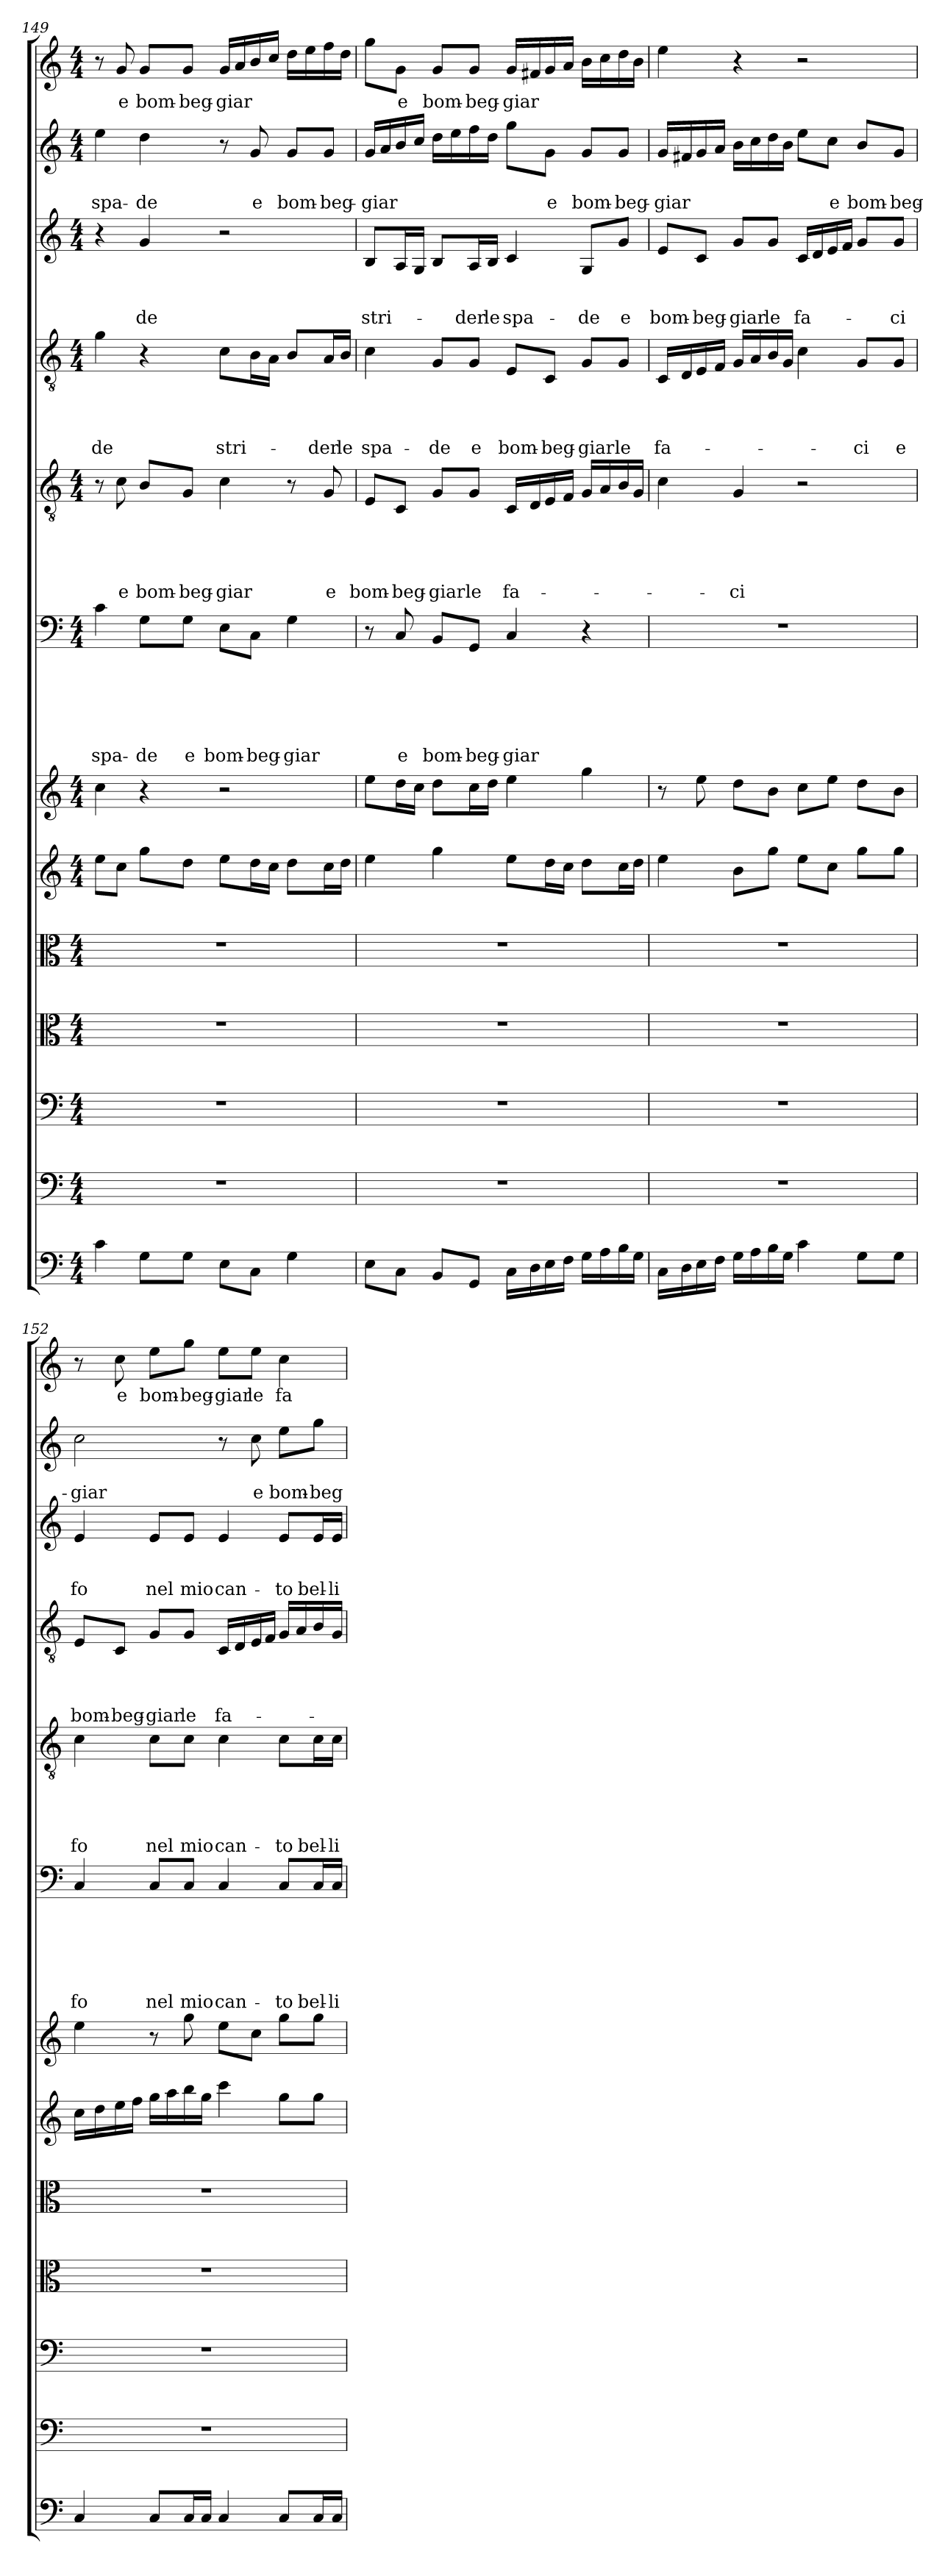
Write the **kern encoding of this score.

**kern	**kern	**kern	**kern	**kern	**kern	**kern	**kern	**text	**text	**text	**text	**text	**text	**kern	**text	**text	**text	**text	**text	**kern	**text	**text	**text	**text	**kern	**text	**text	**text	**kern	**text	**text	**kern	**text
*part13	*part12	*part11	*part10	*part9	*part8	*part7	*part6	*part6	*part6	*part6	*part6	*part6	*part6	*part5	*part5	*part5	*part5	*part5	*part5	*part4	*part4	*part4	*part4	*part4	*part3	*part3	*part3	*part3	*part2	*part2	*part2	*part1	*part1
*staff13	*staff12	*staff11	*staff10	*staff9	*staff8	*staff7	*staff6	*staff6	*staff6	*staff6	*staff6	*staff6	*staff6	*staff5	*staff5	*staff5	*staff5	*staff5	*staff5	*staff4	*staff4	*staff4	*staff4	*staff4	*staff3	*staff3	*staff3	*staff3	*staff2	*staff2	*staff2	*staff1	*staff1
!!LO:PB:g=z
*clefF4	*clefF4	*clefF4	*clefC3	*clefC3	*clefG2	*clefG2	*clefF4	*	*	*	*	*	*	*clefGv2	*	*	*	*	*	*clefGv2	*	*	*	*	*clefG2	*	*	*	*clefG2	*	*	*clefG2	*
*k[]	*k[]	*k[]	*k[]	*k[]	*k[]	*k[]	*k[]	*	*	*	*	*	*	*k[]	*	*	*	*	*	*k[]	*	*	*	*	*k[]	*	*	*	*k[]	*	*	*k[]	*
*C:	*C:	*C:	*C:	*C:	*C:	*C:	*C:	*	*	*	*	*	*	*C:	*	*	*	*	*	*C:	*	*	*	*	*C:	*	*	*	*C:	*	*	*C:	*
*M4/4	*M4/4	*M4/4	*M4/4	*M4/4	*M4/4	*M4/4	*M4/4	*	*	*	*	*	*	*M4/4	*	*	*	*	*	*M4/4	*	*	*	*	*M4/4	*	*	*	*M4/4	*	*	*M4/4	*
=149	=149	=149	=149	=149	=149	=149	=149	=149	=149	=149	=149	=149	=149	=149	=149	=149	=149	=149	=149	=149	=149	=149	=149	=149	=149	=149	=149	=149	=149	=149	=149	=149	=149
!	!	!	!	!	!	!	!	!	!	!	!	!	!LO:LY:b	!	!	!	!	!	!	!	!	!	!	!LO:LY:b	!	!	!	!	!	!	!LO:LY:b	!	!
4c\	1r	1r	1r	1r	8ee\L	4cc\	4c\	.	.	.	.	.	spa-	8r	.	.	.	.	.	4g\	.	.	.	-de	4r	.	.	.	4ee\	.	spa-	8r	.
!	!	!	!	!	!	!	!	!	!	!	!	!	!	!	!	!	!	!	!LO:LY:b	!	!	!	!	!	!	!	!	!	!	!	!	!	!LO:LY:b
.	.	.	.	.	8cc\J	.	.	.	.	.	.	.	.	8c\	.	.	.	.	e	.	.	.	.	.	.	.	.	.	.	.	.	8g/	e
!	!	!	!	!	!	!	!	!	!	!	!	!	!LO:LY:b	!	!	!	!	!	!LO:LY:b	!	!	!	!	!	!	!	!	!LO:LY:b	!	!	!LO:LY:b	!	!LO:LY:b
8G\L	.	.	.	.	8gg\L	4r	8G\L	.	.	.	.	.	-de	8B/L	.	.	.	.	bom-	4r	.	.	.	.	4g/	.	.	-de	4dd\	.	-de	8g/L	bom-
!	!	!	!	!	!	!	!	!	!	!	!	!	!LO:LY:b	!	!	!	!	!	!LO:LY:b	!	!	!	!	!	!	!	!	!	!	!	!	!	!LO:LY:b
8G\J	.	.	.	.	8dd\J	.	8G\J	.	.	.	.	.	e	8G/J	.	.	.	.	-beg-	.	.	.	.	.	.	.	.	.	.	.	.	8g/J	-beg-
!	!	!	!	!	!	!	!	!	!	!	!	!	!LO:LY:b	!	!	!	!	!	!LO:LY:b	!	!	!	!	!LO:LY:b	!	!	!	!	!	!	!	!	!LO:LY:b
8E\L	.	.	.	.	8ee\L	2r	8E\L	.	.	.	.	.	bom-	4c\	.	.	.	.	-giar	8c\L	.	.	.	stri-	2r	.	.	.	8r	.	.	16g/LL	-giar
.	.	.	.	.	.	.	.	.	.	.	.	.	.	.	.	.	.	.	.	.	.	.	.	.	.	.	.	.	.	.	.	16a/	.
!	!	!	!	!	!	!	!	!	!	!	!	!	!LO:LY:b	!	!	!	!	!	!	!	!	!	!	!	!	!	!	!	!	!	!LO:LY:b	!	!
8C\J	.	.	.	.	16dd\L	.	8C\J	.	.	.	.	.	-beg-	.	.	.	.	.	.	16B\L	.	.	.	.	.	.	.	.	8g/	.	e	16b/	.
.	.	.	.	.	16cc\JJ	.	.	.	.	.	.	.	.	.	.	.	.	.	.	16A\JJ	.	.	.	.	.	.	.	.	.	.	.	16cc/JJ	.
!	!	!	!	!	!	!	!	!	!	!	!	!	!LO:LY:b	!	!	!	!	!	!	!	!	!	!	!	!	!	!	!	!	!	!LO:LY:b	!	!
4G\	.	.	.	.	8dd\L	.	4G\	.	.	.	.	.	-giar	8r	.	.	.	.	.	8B/L	.	.	.	.	.	.	.	.	8g/L	.	bom-	16dd\LL	.
.	.	.	.	.	.	.	.	.	.	.	.	.	.	.	.	.	.	.	.	.	.	.	.	.	.	.	.	.	.	.	.	16ee\	.
!	!	!	!	!	!	!	!	!	!	!	!	!	!	!	!	!	!	!	!LO:LY:b	!	!	!	!	!LO:LY:b	!	!	!	!	!	!	!LO:LY:b	!	!
.	.	.	.	.	16cc\L	.	.	.	.	.	.	.	.	8G/	.	.	.	.	e	16A/L	.	.	.	-der	.	.	.	.	8g/J	.	-beg-	16ff\	.
!	!	!	!	!	!	!	!	!	!	!	!	!	!	!	!	!	!	!	!	!	!	!	!	!LO:LY:b	!	!	!	!	!	!	!	!	!
.	.	.	.	.	16dd\JJ	.	.	.	.	.	.	.	.	.	.	.	.	.	.	16B/JJ	.	.	.	le	.	.	.	.	.	.	.	16dd\JJ	.
=150	=150	=150	=150	=150	=150	=150	=150	=150	=150	=150	=150	=150	=150	=150	=150	=150	=150	=150	=150	=150	=150	=150	=150	=150	=150	=150	=150	=150	=150	=150	=150	=150	=150
!	!	!	!	!	!	!	!	!	!	!	!	!	!	!	!	!	!	!	!LO:LY:b	!	!	!	!	!LO:LY:b	!	!	!	!LO:LY:b	!	!	!LO:LY:b	!	!
8E\L	1r	1r	1r	1r	4ee\	8ee\L	8r	.	.	.	.	.	.	8E/L	.	.	.	.	bom-	4c\	.	.	.	spa-	8B/L	.	.	stri-	16g/LL	.	-giar	8gg\L	.
.	.	.	.	.	.	.	.	.	.	.	.	.	.	.	.	.	.	.	.	.	.	.	.	.	.	.	.	.	16a/	.	.	.	.
!	!	!	!	!	!	!	!	!	!	!	!	!	!LO:LY:b	!	!	!	!	!	!LO:LY:b	!	!	!	!	!	!	!	!	!	!	!	!	!	!LO:LY:b
8C\J	.	.	.	.	.	16dd\L	8C/	.	.	.	.	.	e	8C/J	.	.	.	.	-beg-	.	.	.	.	.	16A/L	.	.	.	16b/	.	.	8g\J	e
.	.	.	.	.	.	16cc\JJ	.	.	.	.	.	.	.	.	.	.	.	.	.	.	.	.	.	.	16G/JJ	.	.	.	16cc/JJ	.	.	.	.
!	!	!	!	!	!	!	!	!	!	!	!	!	!LO:LY:b	!	!	!	!	!	!LO:LY:b	!	!	!	!	!LO:LY:b	!	!	!	!	!	!	!	!	!LO:LY:b
8BB/L	.	.	.	.	4gg\	8dd\L	8BB/L	.	.	.	.	.	bom-	8G/L	.	.	.	.	-giar	8G/L	.	.	.	-de	8B/L	.	.	.	16dd\LL	.	.	8g/L	bom-
.	.	.	.	.	.	.	.	.	.	.	.	.	.	.	.	.	.	.	.	.	.	.	.	.	.	.	.	.	16ee\	.	.	.	.
!	!	!	!	!	!	!	!	!	!	!	!	!	!LO:LY:b	!	!	!	!	!	!LO:LY:b	!	!	!	!	!LO:LY:b	!	!	!	!LO:LY:b	!	!	!	!	!LO:LY:b
8GG/J	.	.	.	.	.	16cc\L	8GG/J	.	.	.	.	.	-beg-	8G/J	.	.	.	.	le	8G/J	.	.	.	e	16A/L	.	.	-der	16ff\	.	.	8g/J	-beg-
!	!	!	!	!	!	!	!	!	!	!	!	!	!	!	!	!	!	!	!	!	!	!	!	!	!	!	!	!LO:LY:b	!	!	!	!	!
.	.	.	.	.	.	16dd\JJ	.	.	.	.	.	.	.	.	.	.	.	.	.	.	.	.	.	.	16B/JJ	.	.	le	16dd\JJ	.	.	.	.
!	!	!	!	!	!	!	!	!	!	!	!	!	!LO:LY:b	!	!	!	!	!	!LO:LY:b	!	!	!	!	!LO:LY:b	!	!	!	!LO:LY:b	!	!	!	!	!LO:LY:b
16C\LL	.	.	.	.	8ee\L	4ee\	4C/	.	.	.	.	.	-giar	16C/LL	.	.	.	.	fa-	8E/L	.	.	.	bom-	4c/	.	.	spa-	8gg\L	.	.	16g/LL	-giar
16D\	.	.	.	.	.	.	.	.	.	.	.	.	.	16D/	.	.	.	.	.	.	.	.	.	.	.	.	.	.	.	.	.	16f#X/	.
!	!	!	!	!	!	!	!	!	!	!	!	!	!	!	!	!	!	!	!	!	!	!	!	!LO:LY:b	!	!	!	!	!	!	!LO:LY:b	!	!
16E\	.	.	.	.	16dd\L	.	.	.	.	.	.	.	.	16E/	.	.	.	.	.	8C/J	.	.	.	-beg-	.	.	.	.	8g\J	.	e	16g/	.
16F\JJ	.	.	.	.	16cc\JJ	.	.	.	.	.	.	.	.	16F/JJ	.	.	.	.	.	.	.	.	.	.	.	.	.	.	.	.	.	16a/JJ	.
!	!	!	!	!	!	!	!	!	!	!	!	!	!	!	!	!	!	!	!	!	!	!	!	!LO:LY:b	!	!	!	!LO:LY:b	!	!	!LO:LY:b	!	!
16G\LL	.	.	.	.	8dd\L	4gg\	4r	.	.	.	.	.	.	16G/LL	.	.	.	.	.	8G/L	.	.	.	-giar	8G/L	.	.	-de	8g/L	.	bom-	16b\LL	.
16A\	.	.	.	.	.	.	.	.	.	.	.	.	.	16A/	.	.	.	.	.	.	.	.	.	.	.	.	.	.	.	.	.	16cc\	.
!	!	!	!	!	!	!	!	!	!	!	!	!	!	!	!	!	!	!	!	!	!	!	!	!LO:LY:b	!	!	!	!LO:LY:b	!	!	!LO:LY:b	!	!
16B\	.	.	.	.	16cc\L	.	.	.	.	.	.	.	.	16B/	.	.	.	.	.	8G/J	.	.	.	le	8g/J	.	.	e	8g/J	.	-beg-	16dd\	.
16G\JJ	.	.	.	.	16dd\JJ	.	.	.	.	.	.	.	.	16G/JJ	.	.	.	.	.	.	.	.	.	.	.	.	.	.	.	.	.	16b\JJ	.
!!LO:PB:g=z
=151	=151	=151	=151	=151	=151	=151	=151	=151	=151	=151	=151	=151	=151	=151	=151	=151	=151	=151	=151	=151	=151	=151	=151	=151	=151	=151	=151	=151	=151	=151	=151	=151	=151
!	!	!	!	!	!	!	!	!	!	!	!	!	!	!	!	!	!	!	!	!	!	!	!	!LO:LY:b	!	!	!	!LO:LY:b	!	!	!LO:LY:b	!	!
16C\LL	1r	1r	1r	1r	4ee\	8r	1r	.	.	.	.	.	.	4c\	.	.	.	.	.	16C/LL	.	.	.	fa-	8e/L	.	.	bom-	16g/LL	.	-giar	4ee\	.
16D\	.	.	.	.	.	.	.	.	.	.	.	.	.	.	.	.	.	.	.	16D/	.	.	.	.	.	.	.	.	16f#X/	.	.	.	.
!	!	!	!	!	!	!	!	!	!	!	!	!	!	!	!	!	!	!	!	!	!	!	!	!	!	!	!	!LO:LY:b	!	!	!	!	!
16E\	.	.	.	.	.	8ee\	.	.	.	.	.	.	.	.	.	.	.	.	.	16E/	.	.	.	.	8c/J	.	.	-beg-	16g/	.	.	.	.
16F\JJ	.	.	.	.	.	.	.	.	.	.	.	.	.	.	.	.	.	.	.	16F/JJ	.	.	.	.	.	.	.	.	16a/JJ	.	.	.	.
!	!	!	!	!	!	!	!	!	!	!	!	!	!	!	!	!	!	!	!LO:LY:b	!	!	!	!	!	!	!	!	!LO:LY:b	!	!	!	!	!
16G\LL	.	.	.	.	8b\L	8dd\L	.	.	.	.	.	.	.	4G/	.	.	.	.	-ci	16G/LL	.	.	.	.	8g/L	.	.	-giar	16b\LL	.	.	4r	.
16A\	.	.	.	.	.	.	.	.	.	.	.	.	.	.	.	.	.	.	.	16A/	.	.	.	.	.	.	.	.	16cc\	.	.	.	.
!	!	!	!	!	!	!	!	!	!	!	!	!	!	!	!	!	!	!	!	!	!	!	!	!	!	!	!	!LO:LY:b	!	!	!	!	!
16B\	.	.	.	.	8gg\J	8b\J	.	.	.	.	.	.	.	.	.	.	.	.	.	16B/	.	.	.	.	8g/J	.	.	le	16dd\	.	.	.	.
16G\JJ	.	.	.	.	.	.	.	.	.	.	.	.	.	.	.	.	.	.	.	16G/JJ	.	.	.	.	.	.	.	.	16b\JJ	.	.	.	.
!	!	!	!	!	!	!	!	!	!	!	!	!	!	!	!	!	!	!	!	!	!	!	!	!	!	!	!	!LO:LY:b	!	!	!	!	!
4c\	.	.	.	.	8ee\L	8cc\L	.	.	.	.	.	.	.	2r	.	.	.	.	.	4c\	.	.	.	.	16c/LL	.	.	fa-	8ee\L	.	.	2r	.
.	.	.	.	.	.	.	.	.	.	.	.	.	.	.	.	.	.	.	.	.	.	.	.	.	16d/	.	.	.	.	.	.	.	.
!	!	!	!	!	!	!	!	!	!	!	!	!	!	!	!	!	!	!	!	!	!	!	!	!	!	!	!	!	!	!	!LO:LY:b	!	!
.	.	.	.	.	8cc\J	8ee\J	.	.	.	.	.	.	.	.	.	.	.	.	.	.	.	.	.	.	16e/	.	.	.	8cc\J	.	e	.	.
.	.	.	.	.	.	.	.	.	.	.	.	.	.	.	.	.	.	.	.	.	.	.	.	.	16f/JJ	.	.	.	.	.	.	.	.
!	!	!	!	!	!	!	!	!	!	!	!	!	!	!	!	!	!	!	!	!	!	!	!	!LO:LY:b	!	!	!	!	!	!	!LO:LY:b	!	!
8G\L	.	.	.	.	8gg\L	8dd\L	.	.	.	.	.	.	.	.	.	.	.	.	.	8G/L	.	.	.	-ci	8g/L	.	.	.	8b/L	.	bom-	.	.
!	!	!	!	!	!	!	!	!	!	!	!	!	!	!	!	!	!	!	!	!	!	!	!	!LO:LY:b	!	!	!	!LO:LY:b	!	!	!LO:LY:b	!	!
8G\J	.	.	.	.	8gg\J	8b\J	.	.	.	.	.	.	.	.	.	.	.	.	.	8G/J	.	.	.	e	8g/J	.	.	-ci	8g/J	.	-beg-	.	.
=152	=152	=152	=152	=152	=152	=152	=152	=152	=152	=152	=152	=152	=152	=152	=152	=152	=152	=152	=152	=152	=152	=152	=152	=152	=152	=152	=152	=152	=152	=152	=152	=152	=152
!	!	!	!	!	!	!	!	!	!	!	!	!	!LO:LY:b	!	!	!	!	!	!LO:LY:b	!	!	!	!	!LO:LY:b	!	!	!	!LO:LY:b	!	!	!LO:LY:b	!	!
4C/	1r	1r	1r	1r	16cc\LL	4ee\	4C/	.	.	.	.	.	fo	4c\	.	.	.	.	fo	8E/L	.	.	.	bom-	4e/	.	.	fo	2cc\	.	-giar	8r	.
.	.	.	.	.	16dd\	.	.	.	.	.	.	.	.	.	.	.	.	.	.	.	.	.	.	.	.	.	.	.	.	.	.	.	.
!	!	!	!	!	!	!	!	!	!	!	!	!	!	!	!	!	!	!	!	!	!	!	!	!LO:LY:b	!	!	!	!	!	!	!	!	!LO:LY:b
.	.	.	.	.	16ee\	.	.	.	.	.	.	.	.	.	.	.	.	.	.	8C/J	.	.	.	-beg-	.	.	.	.	.	.	.	8cc\	e
.	.	.	.	.	16ff\JJ	.	.	.	.	.	.	.	.	.	.	.	.	.	.	.	.	.	.	.	.	.	.	.	.	.	.	.	.
!	!	!	!	!	!	!	!	!	!	!	!	!	!LO:LY:b	!	!	!	!	!	!LO:LY:b	!	!	!	!	!LO:LY:b	!	!	!	!LO:LY:b	!	!	!	!	!LO:LY:b
8C/L	.	.	.	.	16gg\LL	8r	8C/L	.	.	.	.	.	nel	8c\L	.	.	.	.	nel	8G/L	.	.	.	-giar	8e/L	.	.	nel	.	.	.	8ee\L	bom-
.	.	.	.	.	16aa\	.	.	.	.	.	.	.	.	.	.	.	.	.	.	.	.	.	.	.	.	.	.	.	.	.	.	.	.
!	!	!	!	!	!	!	!	!	!	!	!	!	!LO:LY:b	!	!	!	!	!	!LO:LY:b	!	!	!	!	!LO:LY:b	!	!	!	!LO:LY:b	!	!	!	!	!LO:LY:b
16C/L	.	.	.	.	16bb\	8gg\	8C/J	.	.	.	.	.	mio	8c\J	.	.	.	.	mio	8G/J	.	.	.	le	8e/J	.	.	mio	.	.	.	8gg\J	-beg-
16C/JJ	.	.	.	.	16gg\JJ	.	.	.	.	.	.	.	.	.	.	.	.	.	.	.	.	.	.	.	.	.	.	.	.	.	.	.	.
!	!	!	!	!	!	!	!	!	!	!	!	!	!LO:LY:b	!	!	!	!	!	!LO:LY:b	!	!	!	!	!LO:LY:b	!	!	!	!LO:LY:b	!	!	!	!	!LO:LY:b
4C/	.	.	.	.	4ccc\	8ee\L	4C/	.	.	.	.	.	can-	4c\	.	.	.	.	can-	16C/LL	.	.	.	fa-	4e/	.	.	can-	8r	.	.	8ee\L	-giar
.	.	.	.	.	.	.	.	.	.	.	.	.	.	.	.	.	.	.	.	16D/	.	.	.	.	.	.	.	.	.	.	.	.	.
!	!	!	!	!	!	!	!	!	!	!	!	!	!	!	!	!	!	!	!	!	!	!	!	!	!	!	!	!	!	!	!LO:LY:b	!	!LO:LY:b
.	.	.	.	.	.	8cc\J	.	.	.	.	.	.	.	.	.	.	.	.	.	16E/	.	.	.	.	.	.	.	.	8cc\	.	e	8ee\J	le
.	.	.	.	.	.	.	.	.	.	.	.	.	.	.	.	.	.	.	.	16F/JJ	.	.	.	.	.	.	.	.	.	.	.	.	.
!	!	!	!	!	!	!	!	!	!	!	!	!	!LO:LY:b	!	!	!	!	!	!LO:LY:b	!	!	!	!	!	!	!	!	!LO:LY:b	!	!	!LO:LY:b	!	!LO:LY:b
8C/L	.	.	.	.	8gg\L	8gg\L	8C/L	.	.	.	.	.	-to	8c\L	.	.	.	.	-to	16G/LL	.	.	.	.	8e/L	.	.	-to	8ee\L	.	bom-	4cc\	fa-
.	.	.	.	.	.	.	.	.	.	.	.	.	.	.	.	.	.	.	.	16A/	.	.	.	.	.	.	.	.	.	.	.	.	.
!	!	!	!	!	!	!	!	!	!	!	!	!	!LO:LY:b	!	!	!	!	!	!LO:LY:b	!	!	!	!	!	!	!	!	!LO:LY:b	!	!	!LO:LY:b	!	!
16C/L	.	.	.	.	8gg\J	8gg\J	16C/L	.	.	.	.	.	bel-	16c\L	.	.	.	.	bel-	16B/	.	.	.	.	16e/L	.	.	bel-	8gg\J	.	-beg-	.	.
!	!	!	!	!	!	!	!	!	!	!	!	!	!LO:LY:b	!	!	!	!	!	!LO:LY:b	!	!	!	!	!	!	!	!	!LO:LY:b	!	!	!	!	!
16C/JJ	.	.	.	.	.	.	16C/JJ	.	.	.	.	.	-li-	16c\JJ	.	.	.	.	-li-	16G/JJ	.	.	.	.	16e/JJ	.	.	-li-	.	.	.	.	.
=	=	=	=	=	=	=	=	=	=	=	=	=	=	=	=	=	=	=	=	=	=	=	=	=	=	=	=	=	=	=	=	=	=
*-	*-	*-	*-	*-	*-	*-	*-	*-	*-	*-	*-	*-	*-	*-	*-	*-	*-	*-	*-	*-	*-	*-	*-	*-	*-	*-	*-	*-	*-	*-	*-	*-	*-
